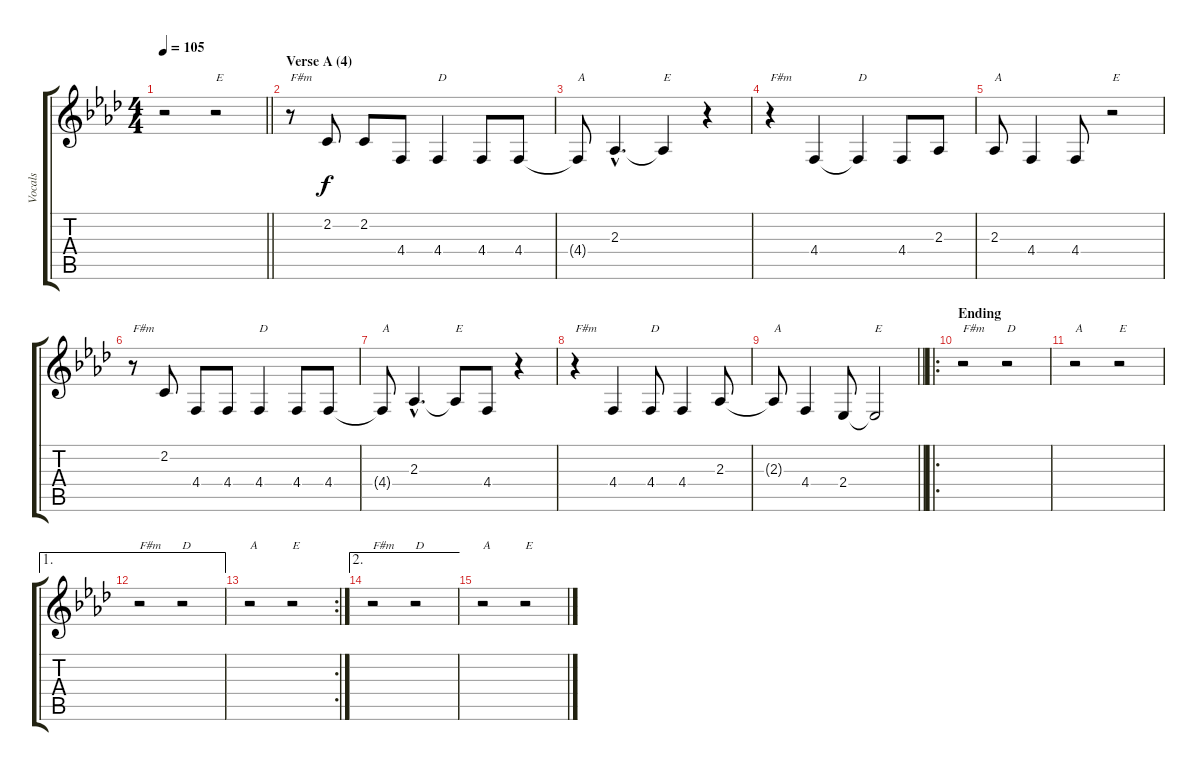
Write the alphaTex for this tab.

\track ("Vocals" "Vocals") {instrument sopranosax}
\staff {score tabs}
\tuning (Eb4 Bb3 Gb3 Db3 Ab2 Eb2) {hide}
\ts (4 4)
\tempo 105
\clef g2
\barLineRight lightlight
\ks fminor
r.2{dy f} r.2{txt "E"} |
\section ("" "Verse A (4)")
r.8{txt "F#m"} 2.2.8 2.2.8 4.4.8 4.4.4{txt "D"} 4.4.8 4.4.8 |
4.4{t}.8{txt "A"} 2.3{hac}.4{d} 2.3{t}.4{txt "E"} r.4 |
r.4{txt "F#m"} 4.4.4 4.4{t}.4{txt "D"} 4.4.8 2.3.8 |
2.3.8{txt "A"} 4.4.4 4.4.8 r.2{txt "E"} |
r.8{txt "F#m"} 2.2.8 4.4.8 4.4.8 4.4.4{txt "D"} 4.4.8 4.4.8 |
4.4{t}.8{txt "A"} 2.3{hac}.4{d} 2.3{t}.8{txt "E"} 4.4.8 r.4 |
r.4{txt "F#m"} 4.4.4 4.4.8{txt "D"} 4.4.4 2.3.8 |
\barLineRight lightlight
2.3{t}.8{txt "A"} 4.4.4 2.4.8 2.4{t}.2{txt "E"} |
\ro
\section ("" "Ending")
r.2{txt "F#m"} r.2{txt "D"} |
r.2{txt "A"} r.2{txt "E"} |
\ae 1
r.2{txt "F#m"} r.2{txt "D"} |
\rc 2
r.2{txt "A"} r.2{txt "E"} |
\ae 2
r.2{txt "F#m"} r.2{txt "D"} |
r.2{txt "A"} r.2{txt "E"}
